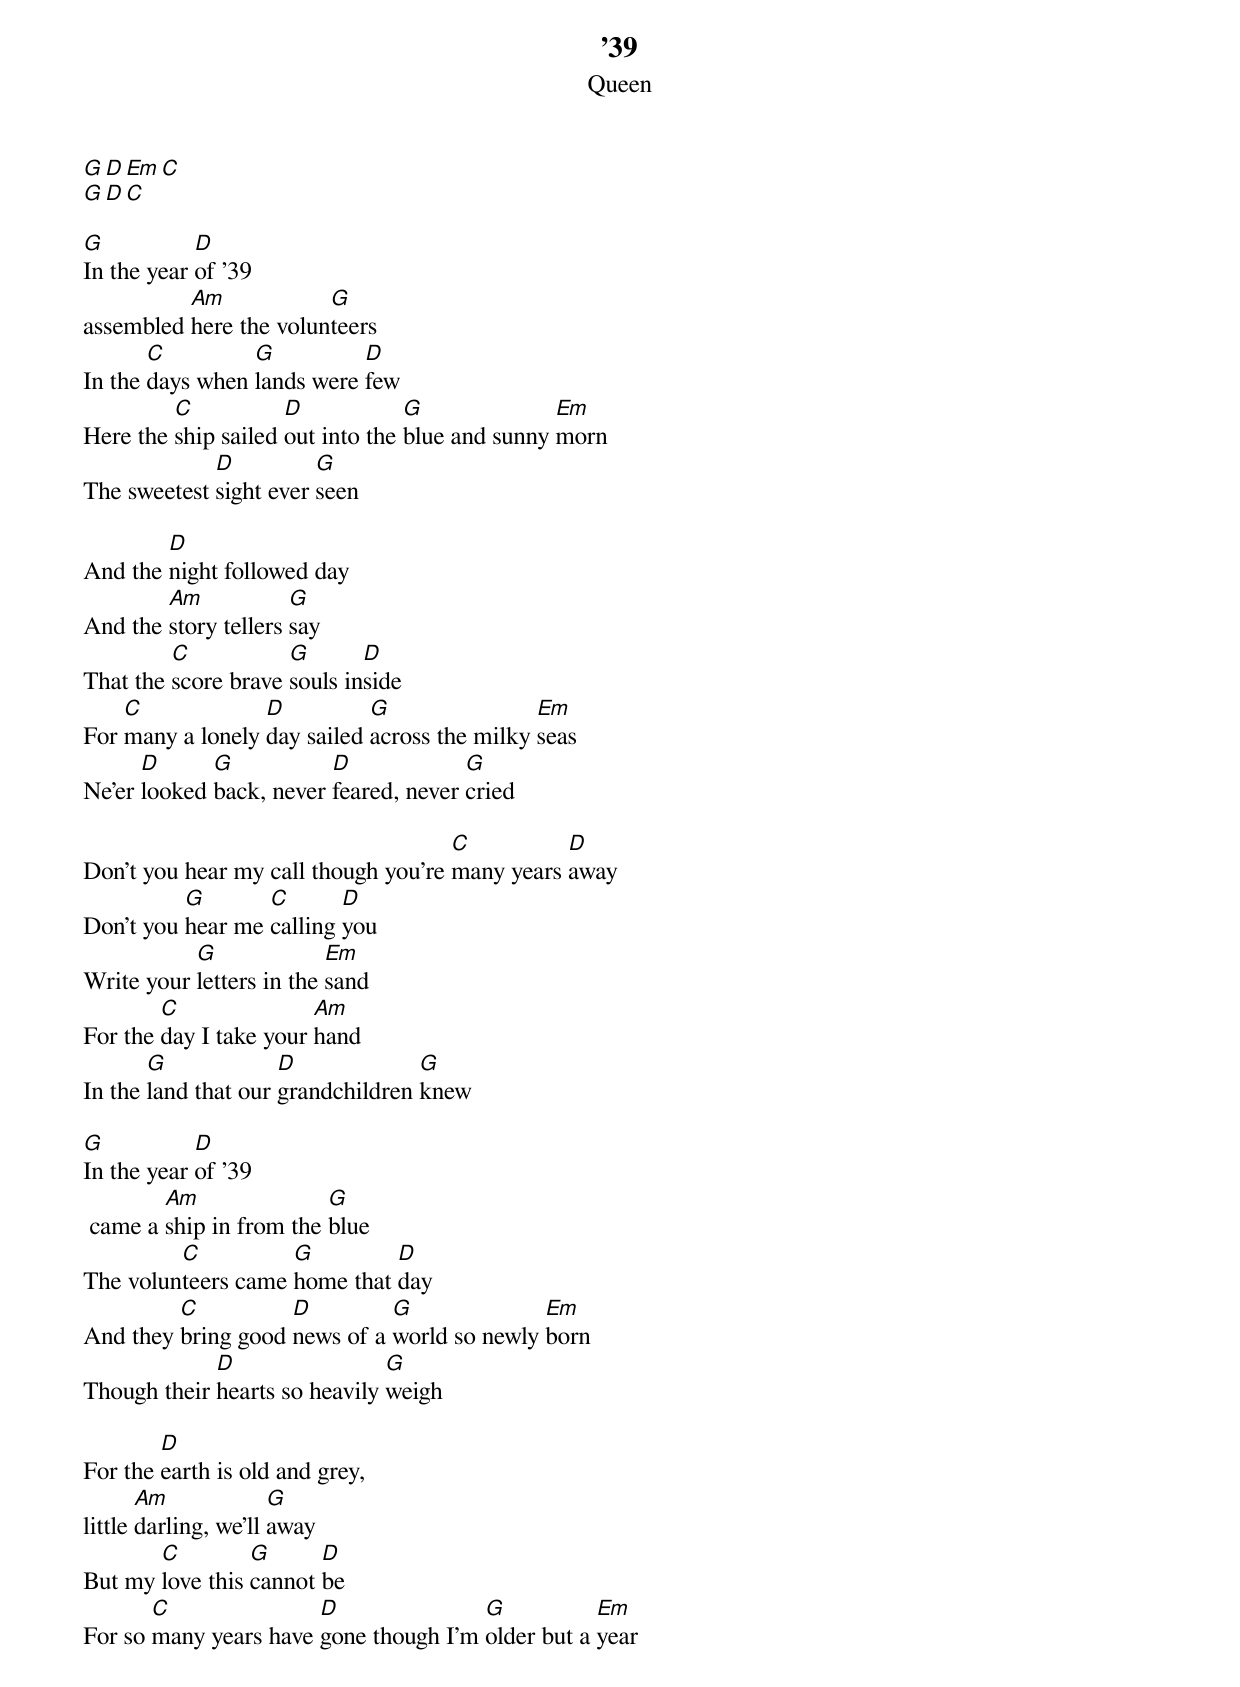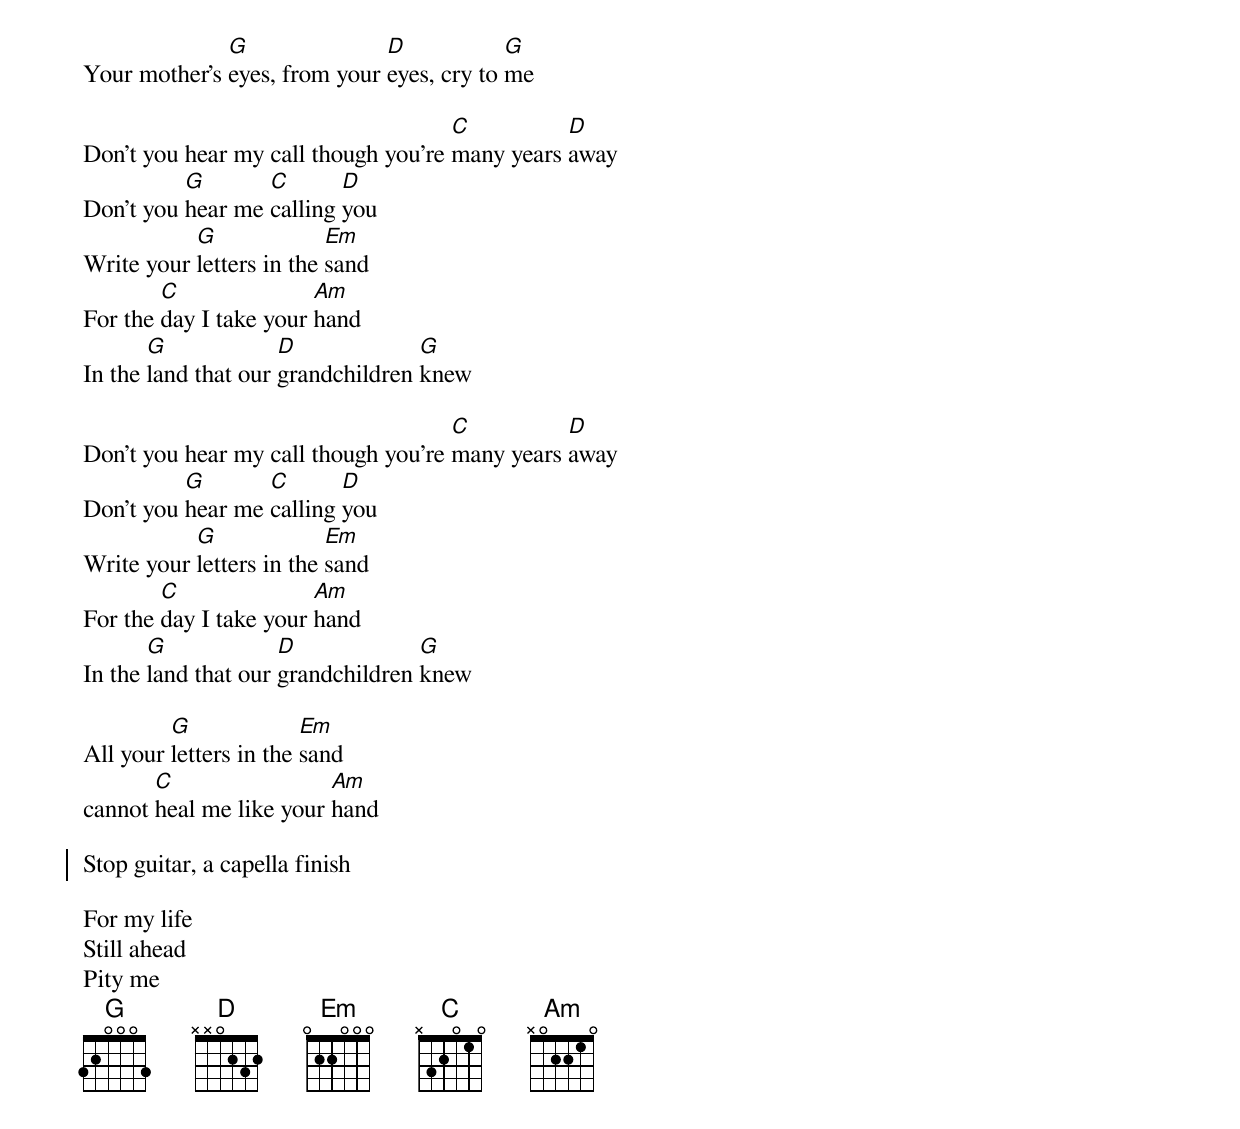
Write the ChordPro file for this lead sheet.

{title: '39}
{subtitle: Queen}
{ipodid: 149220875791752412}
[G][D][Em][C]
[G][D][C]

[G]In the year [D]of '39
assembled [Am]here the volun[G]teers
In the [C]days when [G]lands were [D]few
Here the [C]ship sailed [D]out into the [G]blue and sunny [Em]morn
The sweetest [D]sight ever [G]seen

And the [D]night followed day
And the [Am]story tellers [G]say
That the [C]score brave [G]souls in[D]side
For [C]many a lonely [D]day sailed [G]across the milky [Em]seas
Ne'er [D]looked [G]back, never [D]feared, never [G]cried

Don't you hear my call though you're [C]many years [D]away
Don't you [G]hear me [C]calling [D]you
Write your [G]letters in the [Em]sand
For the [C]day I take your [Am]hand
In the [G]land that our [D]grandchildren [G]knew

[G]In the year [D]of '39
 came a [Am]ship in from the [G]blue
The volun[C]teers came [G]home that [D]day
And they [C]bring good [D]news of a [G]world so newly [Em]born
Though their [D]hearts so heavily [G]weigh

For the [D]earth is old and grey,
little [Am]darling, we'll [G]away
But my [C]love this [G]cannot [D]be
For so [C]many years have [D]gone though I'm [G]older but a [Em]year
Your mother's [G]eyes, from your [D]eyes, cry to [G]me

Don't you hear my call though you're [C]many years [D]away
Don't you [G]hear me [C]calling [D]you
Write your [G]letters in the [Em]sand
For the [C]day I take your [Am]hand
In the [G]land that our [D]grandchildren [G]knew

Don't you hear my call though you're [C]many years [D]away
Don't you [G]hear me [C]calling [D]you
Write your [G]letters in the [Em]sand
For the [C]day I take your [Am]hand
In the [G]land that our [D]grandchildren [G]knew

All your [G]letters in the [Em]sand
cannot [C]heal me like your [Am]hand

{soc}
Stop guitar, a capella finish
{eoc}

For my life
Still ahead
Pity me
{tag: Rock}
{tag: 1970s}
